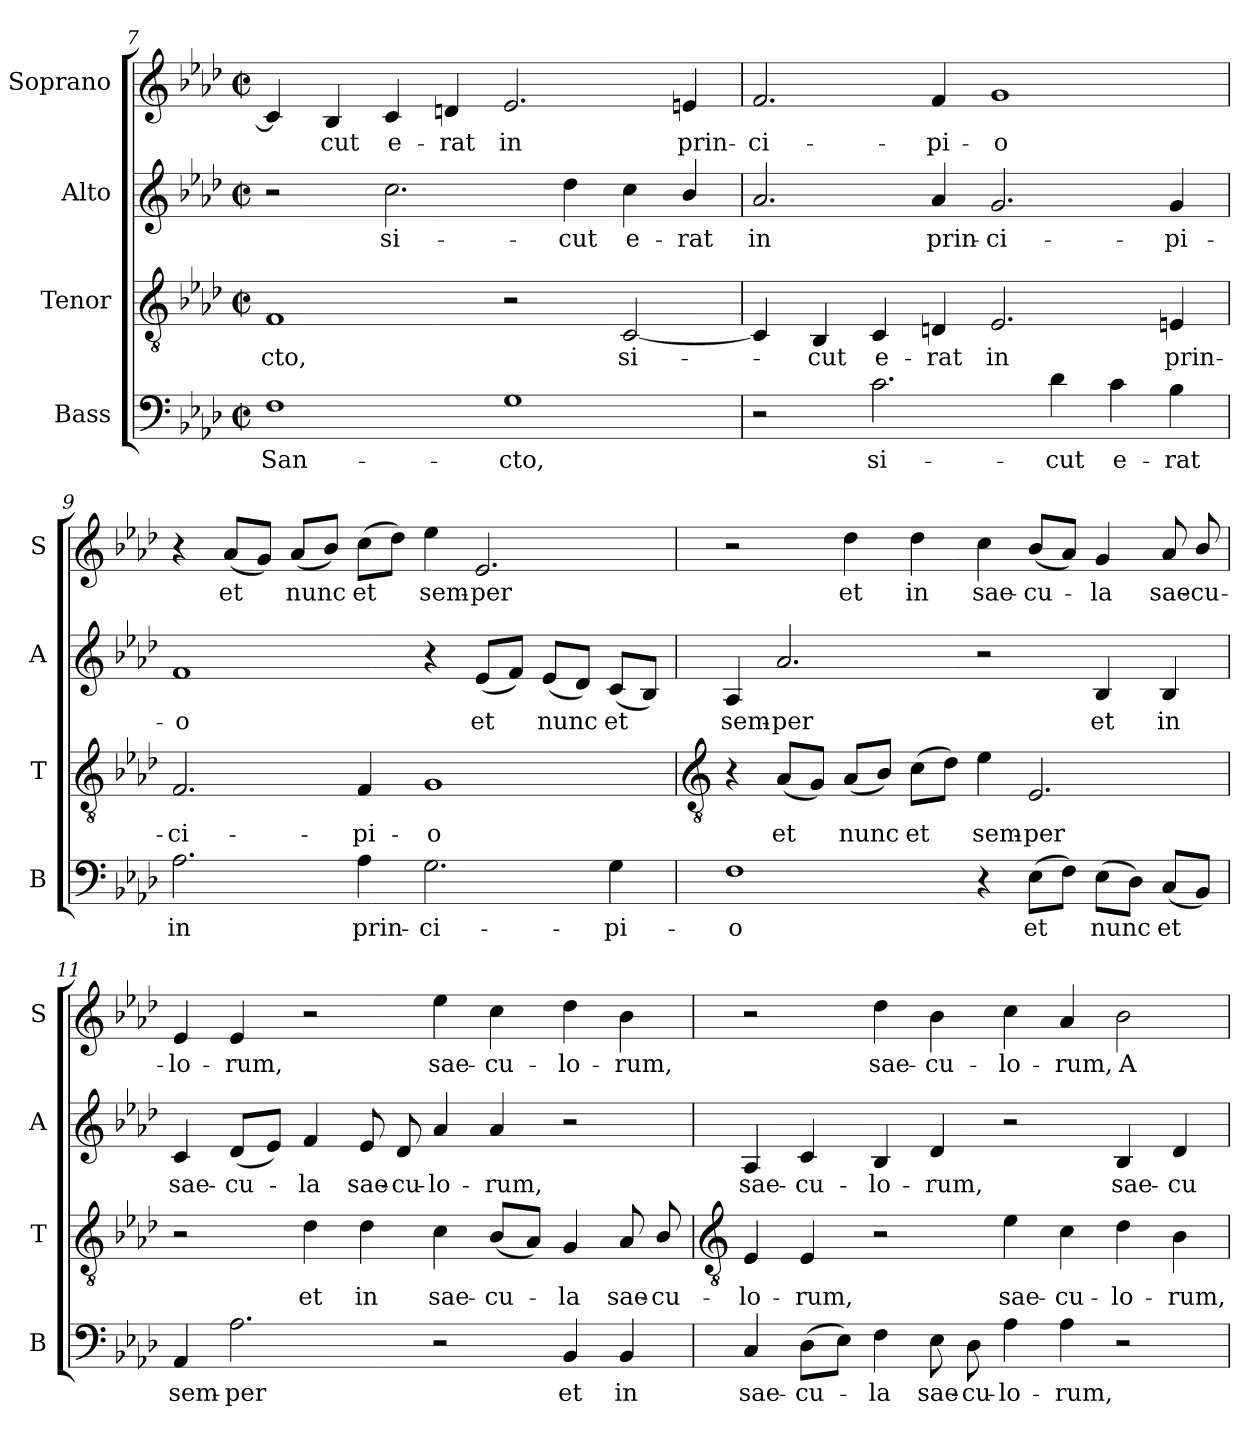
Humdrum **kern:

**kern	**text	**kern	**text	**kern	**text	**kern	**text
*part4	*part4	*part3	*part3	*part2	*part2	*part1	*part1
*staff4	*staff4	*staff3	*staff3	*staff2	*staff2	*staff1	*staff1
*I"Bass	*	*I"Tenor	*	*I"Alto	*	*I"Soprano	*
*I'B	*	*I'T	*	*I'A	*	*I'S	*
!!LO:LB:g=z
*clefF4	*	*clefGv2	*	*clefG2	*	*clefG2	*
*k[b-e-a-d-]	*	*k[b-e-a-d-]	*	*k[b-e-a-d-]	*	*k[b-e-a-d-]	*
*A-:	*	*A-:	*	*A-:	*	*A-:	*
*M4/2	*	*M4/2	*	*M4/2	*	*M4/2	*
*met(c|)	*	*met(c|)	*	*met(c|)	*	*met(c|)	*
=7	=7	=7	=7	=7	=7	=7	=7
!	!LO:LY:b	!	!LO:LY:b	!	!	!	!
1F	San-	1F	-cto,	2r	.	4c]	.
!	!	!	!	!	!	!	!LO:LY:b
.	.	.	.	.	.	4B-	cut
!	!	!	!	!	!LO:LY:b	!	!LO:LY:b
.	.	.	.	2.cc	si-	4c	e-
!	!	!	!	!	!	!	!LO:LY:b
.	.	.	.	.	.	4dn	-rat
!	!LO:LY:b	!	!	!	!	!	!LO:LY:b
1G	-cto,	2r	.	.	.	2.e-	in
!	!	!	!	!	!LO:LY:b	!	!
.	.	.	.	4dd-	-cut	.	.
!	!	!	!LO:LY:b	!	!LO:LY:b	!	!
.	.	[2C	si-	4cc	e-	.	.
!	!	!	!	!	!LO:LY:b	!	!LO:LY:b
.	.	.	.	4b-/	-rat	4en	prin-
=8	=8	=8	=8	=8	=8	=8	=8
!	!	!	!	!	!LO:LY:b	!	!LO:LY:b
2r	.	4C]	.	2.a-/	in	2.f	-ci-
!	!	!	!LO:LY:b	!	!	!	!
.	.	4BB-	cut	.	.	.	.
!	!LO:LY:b	!	!LO:LY:b	!	!	!	!
2.c	si-	4C	e-	.	.	.	.
!	!	!	!LO:LY:b	!	!LO:LY:b	!	!LO:LY:b
.	.	4Dn	-rat	4a-/	prin-	4f	-pi-
!	!	!	!LO:LY:b	!	!LO:LY:b	!	!LO:LY:b
.	.	2.E-	in	2.g	-ci-	1g	-o
!	!LO:LY:b	!	!	!	!	!	!
4d-	-cut	.	.	.	.	.	.
!	!LO:LY:b	!	!	!	!	!	!
4c	e-	.	.	.	.	.	.
!	!LO:LY:b	!	!LO:LY:b	!	!LO:LY:b	!	!
4B-	-rat	4En	prin-	4g	-pi-	.	.
=9	=9	=9	=9	=9	=9	=9	=9
!	!LO:LY:b	!	!LO:LY:b	!	!LO:LY:b	!	!
2.A-	in	2.F	-ci-	1f	-o	4r	.
!	!	!	!	!	!	!	!LO:LY:b
.	.	.	.	.	.	(<8a-L	et
.	.	.	.	.	.	8gJ)	.
!	!	!	!	!	!	!	!LO:LY:b
.	.	.	.	.	.	(<8a-L	nunc
.	.	.	.	.	.	8b-J)	.
!	!LO:LY:b	!	!LO:LY:b	!	!	!	!LO:LY:b
4A-	prin-	4F	-pi-	.	.	(>8ccL	et
.	.	.	.	.	.	8dd-J)	.
!	!LO:LY:b	!	!LO:LY:b	!	!	!	!LO:LY:b
2.G	-ci-	1G	-o	4r	.	4ee-	sem-
!	!	!	!	!	!LO:LY:b	!	!LO:LY:b
.	.	.	.	(<8e-L	et	2.e-	-per
.	.	.	.	8fJ)	.	.	.
!	!	!	!	!	!LO:LY:b	!	!
.	.	.	.	(<8e-L	nunc	.	.
.	.	.	.	8d-J)	.	.	.
!	!LO:LY:b	!	!	!	!LO:LY:b	!	!
4G	-pi-	.	.	(<8cL	et	.	.
.	.	.	.	8B-J)	.	.	.
!!LO:LB:g=z
=10	=10	=10	=10	=10	=10	=10	=10
*	*	*clefGv2	*	*	*	*	*
!	!LO:LY:b	!	!	!	!LO:LY:b	!	!
1F	-o	4r	.	4A-	sem-	2r	.
!	!	!	!LO:LY:b	!	!LO:LY:b	!	!
.	.	(<8A-L	et	2.a-/	-per	.	.
.	.	8GJ)	.	.	.	.	.
!	!	!	!LO:LY:b	!	!	!	!LO:LY:b
.	.	(<8A-L	nunc	.	.	4dd-	et
.	.	8B-J)	.	.	.	.	.
!	!	!	!LO:LY:b	!	!	!	!LO:LY:b
.	.	(>8cL	et	.	.	4dd-	in
.	.	8d-J)	.	.	.	.	.
!	!	!	!LO:LY:b	!	!	!	!LO:LY:b
4r	.	4e-	sem-	2r	.	4cc	sae-
!	!LO:LY:b	!	!LO:LY:b	!	!	!	!LO:LY:b
(>8E-L	et	2.E-	-per	.	.	(<8b-L	-cu-
8FJ)	.	.	.	.	.	8a-J)	.
!	!LO:LY:b	!	!	!	!LO:LY:b	!	!LO:LY:b
(>8E-L	nunc	.	.	4B-	et	4g	la
8D-J)	.	.	.	.	.	.	.
!	!LO:LY:b	!	!	!	!LO:LY:b	!	!LO:LY:b
(<8CL	et	.	.	4B-	in	8a-	sae-
!	!	!	!	!	!	!	!LO:LY:b
8BB-J)	.	.	.	.	.	8b-/	-cu-
=11	=11	=11	=11	=11	=11	=11	=11
!	!LO:LY:b	!	!	!	!LO:LY:b	!	!LO:LY:b
4AA-	sem-	2r	.	4c	sae-	4e-	-lo-
!	!LO:LY:b	!	!	!	!LO:LY:b	!	!LO:LY:b
2.A-	-per	.	.	(<8d-L	-cu-	4e-	-rum,
.	.	.	.	8e-J)	.	.	.
!	!	!	!LO:LY:b	!	!LO:LY:b	!	!
.	.	4d-	et	4f	la	2r	.
!	!	!	!LO:LY:b	!	!LO:LY:b	!	!
.	.	4d-	in	8e-	sae-	.	.
!	!	!	!	!	!LO:LY:b	!	!
.	.	.	.	8d-	-cu-	.	.
!	!	!	!LO:LY:b	!	!LO:LY:b	!	!LO:LY:b
2r	.	4c	sae-	4a-/	-lo-	4ee-	sae-
!	!	!	!LO:LY:b	!	!LO:LY:b	!	!LO:LY:b
.	.	(<8B-L	-cu-	4a-/	-rum,	4cc	-cu-
.	.	8A-J)	.	.	.	.	.
!	!LO:LY:b	!	!LO:LY:b	!	!	!	!LO:LY:b
4BB-	et	4G	la	2r	.	4dd-	-lo-
!	!LO:LY:b	!	!LO:LY:b	!	!	!	!LO:LY:b
4BB-	in	8A-	sae-	.	.	4b-	-rum,
!	!	!	!LO:LY:b	!	!	!	!
.	.	8B-/	-cu-	.	.	.	.
!!LO:LB:g=z
=12	=12	=12	=12	=12	=12	=12	=12
*	*	*clefGv2	*	*	*	*	*
!	!LO:LY:b	!	!LO:LY:b	!	!LO:LY:b	!	!
4C	sae-	4E-	-lo-	4A-	sae-	2r	.
!	!LO:LY:b	!	!LO:LY:b	!	!LO:LY:b	!	!
(>8D-L	-cu-	4E-	-rum,	4c	-cu-	.	.
8E-J)	.	.	.	.	.	.	.
!	!LO:LY:b	!	!	!	!LO:LY:b	!	!LO:LY:b
4F	-la	2r	.	4B-	-lo-	4dd-	sae-
!	!LO:LY:b	!	!	!	!LO:LY:b	!	!LO:LY:b
8E-	sae-	.	.	4d-	-rum,	4b-	-cu-
!	!LO:LY:b	!	!	!	!	!	!
8D-	-cu-	.	.	.	.	.	.
!	!LO:LY:b	!	!LO:LY:b	!	!	!	!LO:LY:b
4A-	-lo-	4e-	sae-	2r	.	4cc	-lo-
!	!LO:LY:b	!	!LO:LY:b	!	!	!	!LO:LY:b
4A-	-rum,	4c	-cu-	.	.	4a-	-rum,
!	!	!	!LO:LY:b	!	!LO:LY:b	!	!LO:LY:b
2r	.	4d-	-lo-	4B-	sae-	2b-	A-
!	!	!	!LO:LY:b	!	!LO:LY:b	!	!
.	.	4B-	-rum,	4d-	-cu-	.	.
=	=	=	=	=	=	=	=
*-	*-	*-	*-	*-	*-	*-	*-
